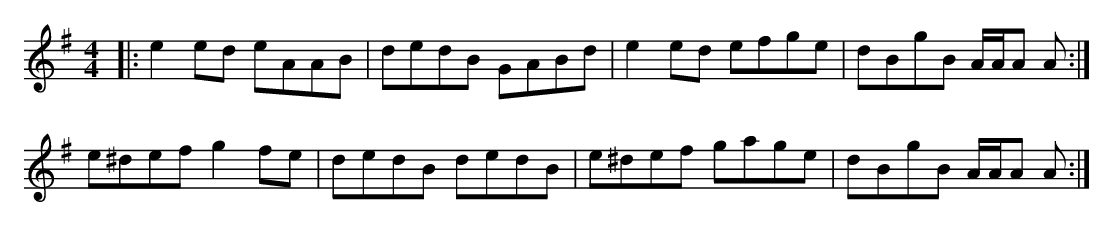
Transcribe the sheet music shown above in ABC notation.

X:1
M:4/4
K:Ador
|:e2 ed eAAB|dedB GABd|e2 ed efge|dBgB A/A/A A:|
e^def g2 fe|dedB dedB|e^def gage|dBgB A/A/A A:|
